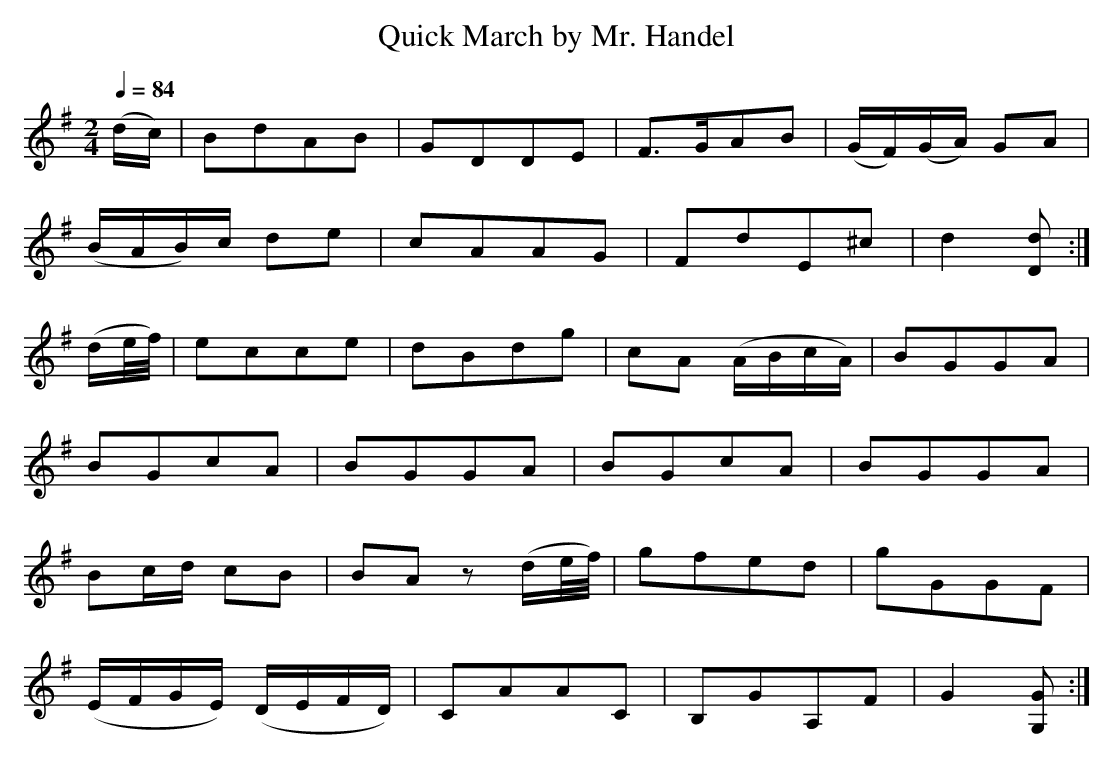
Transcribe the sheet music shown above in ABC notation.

X:1
T:Quick March by Mr. Handel
M:2/4
L:1/8
Q:1/4=84
K:G
(d/c/) | BdAB | GDDE | F>GAB | (G/F/)(G/A/) GA |
 (B/A/B/)c/ de | cAAG | FdE^c | d2 [dD] :|
(d/e//f//) | ecce | dBdg | cA (A/B/c/A/) | BGGA |
 BGcA | BGGA | BGcA | BGGA |
 Bc/d/ cB | BA z(d/e//f//) | gfed | gGGF |
 (E/F/G/E/) (D/E/F/D/) | CAAC | B,GA,F | G2 [GG, ]:|
